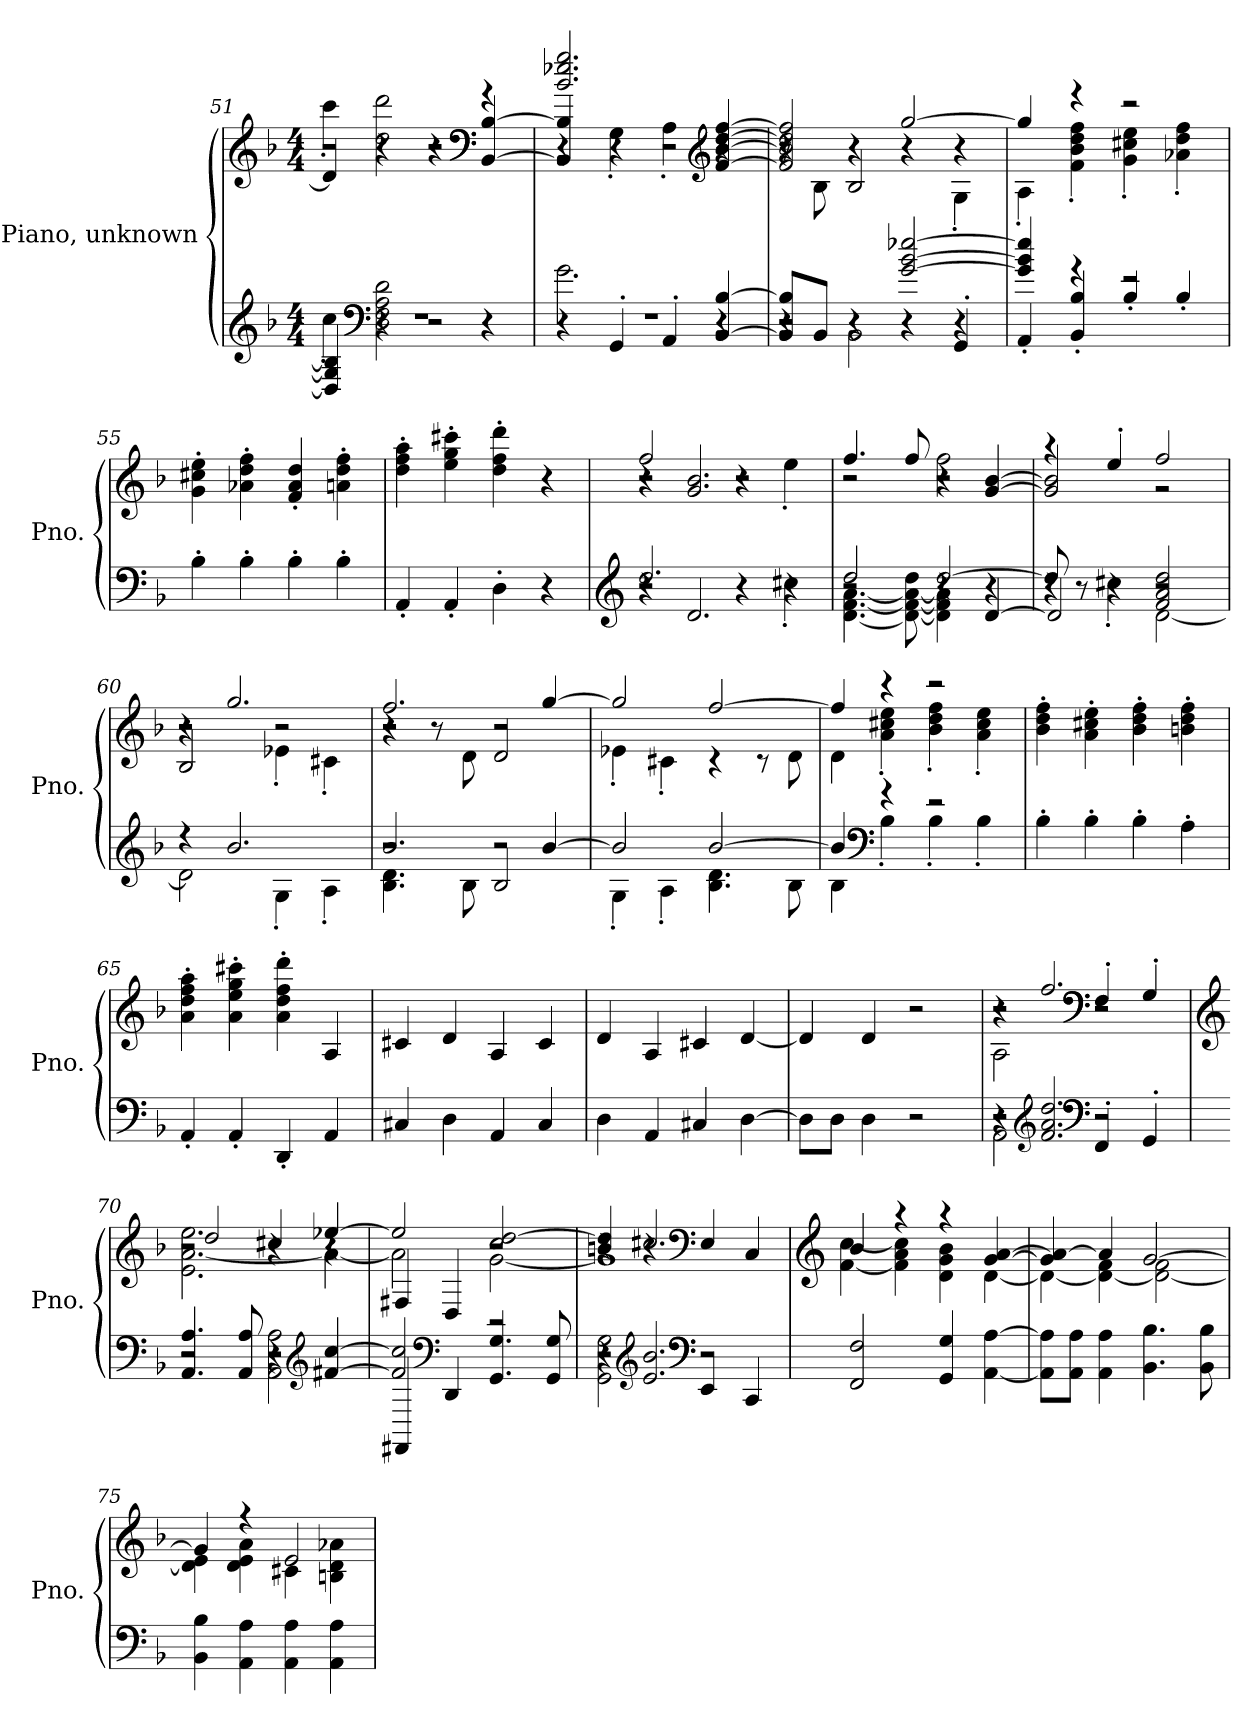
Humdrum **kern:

**kern	**kern
*part1	*part1
*staff2	*staff1
*I"Piano, unknown	*
*I'Pno.	*
!!LO:LB:g=z
*clefG2	*clefG2
*k[b-]	*k[b-]
*M4/4	*M4/4
=51	=51
*^	*^
*	*^	*	*^
1r	4cc'\	4D/] 4G/] 4B-/]	4d/]	4ccc'\	2r
*clefF4	*	*	*	*	*
.	2D\ 2F\ 2A\ 2d\	4r	4r	2dd\ 2ddd\	.
.	.	2r	2r	.	4r
*	*	*	*clefF4	*	*
.	4r	.	.	4r	[4BB-/ [4B-/
=52	=52	=52	=52	=52	=52
1r	2.g\	4r	2.b-/ 2.ee-X/ 2.gg/	4r	4BB-/] 4B-/]
.	.	4GG'/	.	4G'\	4r
.	.	4AA'/	.	4A'\	2r
*	*	*	*clefG2	*	*
.	4r	[4BB-/ [4B-/	[4f/ [4b-/ [4dd/ [4ff/	4r	.
=53	=53	=53	=53	=53	=53
2r	4r	8BB-/] 8B-/]L	2f/] 2b-/] 2dd/] 2ff/]	8r	4r
.	.	8BB-/J	.	8B-\	.
.	2BB-\	4r	.	4r	2B-/
[2g/ [2b-/ [2ee-X/	.	4r	[2gg/	4r	.
.	4r	4GG'/	.	4G'\	4r
*	*v	*v	*	*	*
*	*	*	*v	*v
=54	=54	=54	=54
4g/] 4b-/] 4ee-/]	4AA'/	4gg/]	4A'\
4r	4BB-/' 4B-/'	4r	4f\' 4b-\' 4dd\' 4ff\'
2r	4B-'/	2r	4g\' 4cc#X\' 4ee\'
.	4B-'/	.	4a-X\' 4dd\' 4ff\'
*v	*v	*	*
*	*v	*v
=55	=55
4B-'\	4g\' 4cc#X\' 4ee\'
4B-'\	4a-X\' 4dd\' 4ff\'
4B-'\	4f/' 4a-/' 4dd/'
4B-'\	4an\' 4dd\' 4ff\'
=56	=56
4AA'/	4dd\' 4ff\' 4aa\'
4AA'/	4ee\' 4gg\' 4ccc#X\'
4D'\	4dd\' 4ff\' 4ddd\'
4r	4r
!!LO:LB:g=z
=57	=57
*clefG2	*
*^	*^
*	*^	*	*^
2.dd/	2r	4r	2ff/	2r	4r
.	.	2.d/	.	.	2.g/ 2.b-/
.	4r	.	2r	4r	.
4r	4cc#X'\	.	.	4ee'\	.
=58	=58	=58	=58	=58	=58
2dd/	[4.d\ [4.f\ [4.a\	2r	4.ff/	2r	2r
.	8d\_ 8f\_ 8a\_ 8dd\	.	8ff/	.	.
[2dd/	4d\] 4f\] 4a\]	4r	2r	2ff\	4r
.	4r	[4d/	.	.	[4g/ [4b-/
*	*	*	*	*v	*v
=59	=59	=59	=59	=59
8dd/]	4r	2d/]	4r	2g/] 2b-/]
8r	.	.	.	.
4r	4cc#X'\	.	4ee'/	.
2f/ 2a/ 2dd/	[2d\	2r	2ff/	2r
*	*v	*v	*	*
=60	=60	=60	=60
*	*	*	*^
4r	2d\]	4r	2r	2B-/
2.b-/	.	2.gg/	.	.
.	4G'\	.	4e-X'\	2r
.	4A'\	.	4c#X'\	.
=61	=61	=61	=61	=61
*	*^	*	*	*
2.b-/	4.B-\ 4.d\	2r	2.ff/	4r	2r
.	.	.	.	8r	.
.	8B-\	.	.	8d\	.
.	2r	2B-/	.	2r	2d/
[4b-/	.	.	[4gg/	.	.
*	*v	*v	*	*	*
*	*	*	*v	*v
=62	=62	=62	=62
2b-/]	4G'\	2gg/]	4e-X'\
.	4A'\	.	4c#X'\
[2b-/	4.B-\ 4.d\	[2ff/	4r
.	.	.	8r
.	8B-\	.	8d\
!!LO:PB:g=z	!!
=63	=63	=63	=63
4b-/]	4B-\	4ff/]	4d\
*clefF4	*	*	*
4r	4B-'\	4r	4a\' 4cc#X\' 4ee\'
2r	4B-'\	2r	4b-\' 4dd\' 4ff\'
.	4B-'\	.	4a\' 4cc#\' 4ee\'
*v	*v	*	*
*	*v	*v
=64	=64
4B-'\	4b-\' 4dd\' 4ff\'
4B-'\	4a\' 4cc#X\' 4ee\'
4B-'\	4b-\' 4dd\' 4ff\'
4A'\	4bn\' 4dd\' 4ff\'
=65	=65
4AA'/	4a\' 4dd\' 4ff\' 4aa\'
4AA'/	4a\' 4ee\' 4gg\' 4ccc#X\'
4DD'/	4a\' 4dd\' 4ff\' 4ddd\'
4AA/	4A/
=66	=66
4C#X/	4c#X/
4D\	4d/
4AA/	4A/
4C#/	4c#/
=67	=67
4D\	4d/
4AA/	4A/
4C#X/	4c#X/
[4D\	[4d/
=68	=68
8D\L]	4d/]
8D\J	.
4D\	4d/
2r	2r
=69	=69
*^	*^
*	*^	*	*^
4r	2AA\	2r	4r	2A\	2r
*clefG2	*	*	*	*	*
2.f/ 2.a/ 2.dd/	.	.	2.ff/	.	.
*clefF4	*	*	*clefF4	*	*
.	2r	4FF'/	.	2r	4F'/
.	.	4GG'/	.	.	4G'/
!!LO:LB:g=z	!!	!!
=70	=70	=70	=70	=70	=70
*	*	*	*clefG2	*	*
2r	2r	4.AA/ 4.A/	2r	2.e\ [2.a\ 2.ee\	2dd/
.	.	8AA/ 8A/	.	.	.
4r	2AA\ 2A\	2r	4r	.	4cc#X/
*clefG2	*	*	*	*	*
[4f#X/ [4cc/	.	.	[4ee-X/	4a\_	4r
*	*v	*v	*	*	*
=71	=71	=71	=71	=71
2f#/] 2cc/]	4FF#X/	2ee-/]	2a\]	4F#X/
*clefF4	*	*	*	*
.	4DD/	.	.	4D/
2r	4.GG/ 4.G/	2r	[2g\	2cc/ [2dd/
.	8GG/ 8G/	.	.	.
=72	=72	=72	=72	=72
*	*^	*	*	*
4r	2GG\ 2G\	2r	4r	1g]	4bn/ 4dd/]
*clefG2	*	*	*	*	*
2.e/ 2.b-/	.	.	2.cc#X/	.	4r
*clefF4	*	*	*clefF4	*	*
.	2r	4EE/	.	.	4E/
.	.	4CC/	.	.	4C/
*v	*v	*v	*	*	*
*	*v	*v	*v
=73	=73
*	*clefG2
*	*^
2FF/ 2F/	4b-/	[4f\ [4cc\
.	4r	4f\] 4a\ 4cc\]
4GG/ 4G/	4r	4d\ 4g\ 4b-\
[4AA\ [4A\	[4g/ [4a/	[4d\
=74	=74	=74
8AA\] 8A\]L	4g/] 4a/_	4d\_
8AA\ 8A\J	.	.
4AA\ 4A\	4a/]	4d\_ 4f\
4.BB-\ 4.B-\	[2g/	2d\_ 2f\
8BB-\ 8B-\	.	.
!!LO:LB:g=z	!!
=75	=75	=75
4BB-\ 4B-\	4g/]	4d\] 4e\
4AA\ 4A\	4r	4d\ 4e\ 4a\
4AA\ 4A\	2e/	4c#X\
4AA\ 4A\	.	4Bn\ 4d\ 4a-X\
*	*v	*v
=	=
*-	*-
